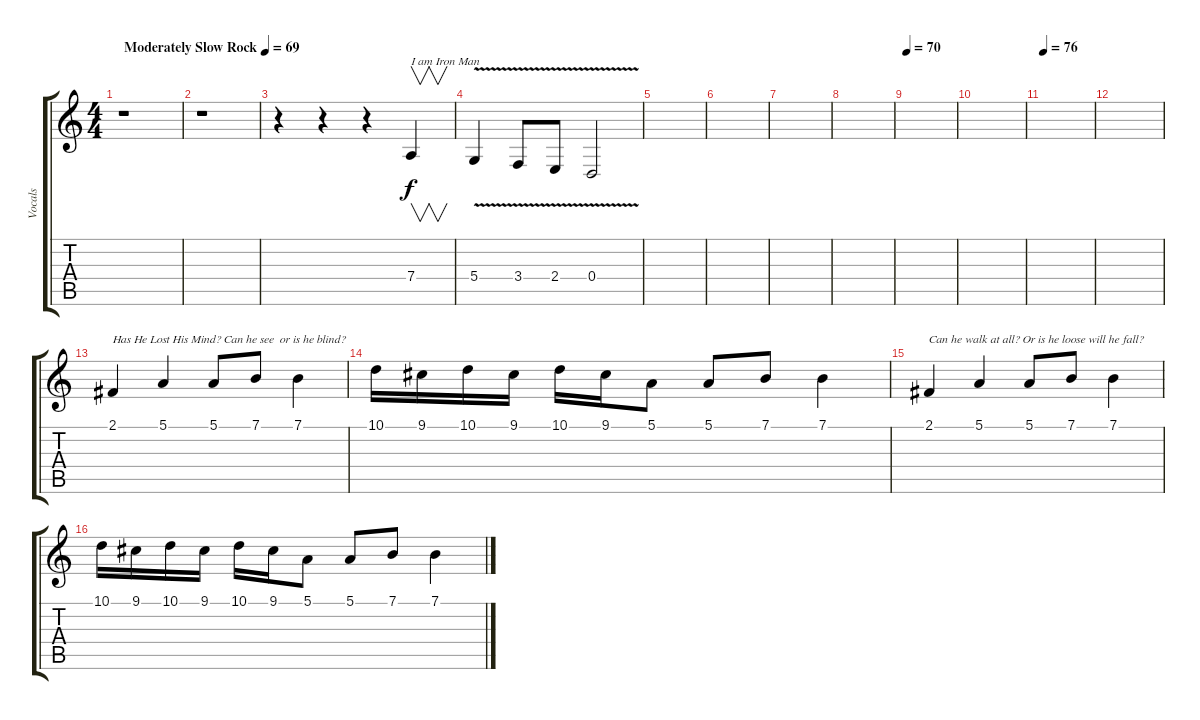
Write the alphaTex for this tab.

\track ("Vocals" "Vocals") {instrument tenorsax}
\staff {score tabs}
\tuning (E4 B3 G3 D3 A2 E2) {hide}
\ts (4 4)
\tempo (69 "Moderately Slow Rock")
\clef g2
\ks c
r.1{dy f instrument tenorsax} |
r.1 |
r.4 r.4 r.4 7.4.4{v txt "I am Iron Man"} |
5.4{v}.4 3.4{v}.8 2.4{v}.8 0.4{v}.2 |
|
|
|
|
\tempo 70
|
|
\tempo 76
|
|
2.1.4{txt "Has He Lost His Mind? Can he see  or is he blind?"} 5.1.4 5.1.8 7.1.8 7.1.4 |
10.1.16 9.1.16 10.1.16 9.1.16 10.1.16 9.1.16 5.1.8 5.1.8 7.1.8 7.1.4 |
2.1.4{txt "Can he walk at all? Or is he loose will he fall?"} 5.1.4 5.1.8 7.1.8 7.1.4 |
10.1.16 9.1.16 10.1.16 9.1.16 10.1.16 9.1.16 5.1.8 5.1.8 7.1.8 7.1.4
